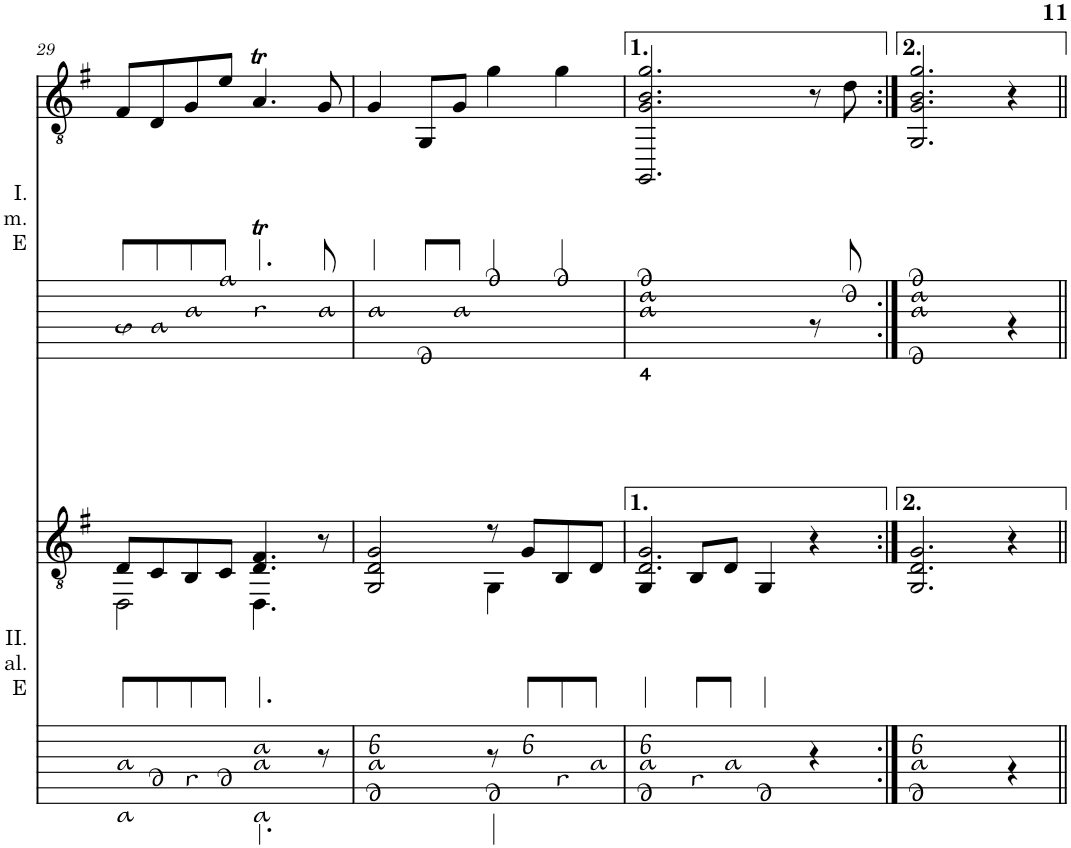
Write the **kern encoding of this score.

**kern	**kern	**kern	**kern
*part2	*part2	*part1	*part1
*staff4	*staff3	*staff2	*staff1
*I"II. arch lute in E	*	*I"I. man dora in E	*
*I'II. al. E	*	*I'I. m. E	*
!!LO:PB:g=z
*	*clefGv2	*	*clefGv2
*k[f#]	*k[f#]	*k[f#]	*k[f#]
*M4/4	*M4/4	*M4/4	*M4/4
=29	=29	=29	=29
*^	*^	*	*
8D/L	2DD	8D/L	2DD\	8F#/L	8F#/L
8C/	.	8C/	.	8D/	8D/
8BB/	.	8BB/	.	8G/	8G/
8C/J	.	8C/J	.	8e/J	8e/J
4.D/ 4.F#/	4.DD\	4.D/ 4.F#/	4.DD\	4.AT/	4.AT/
8r	8ryy	8r	8ryy	8G/	8G/
=30	=30	=30	=30	=30	=30
2GG 2D 2G	2ryy	2GG/ 2D/ 2G/	2ryy	4G/	4G/
.	.	.	.	8GG/L	8GG/L
.	.	.	.	8G/J	8G/J
8r	4GG\	8r	4GG\	4g/	4g\
8G/L	.	8G/L	.	.	.
8BB/	4ryy	8BB/	4ryy	4g/	4g\
8D/J	.	8D/J	.	.	.
=31	=31	=31	=31	=31	=31
4GG/	2.D 2.G	4GG/	2.D/ 2.G/	2.GGG 2.G 2.B 2.g	2.GGG/ 2.G/ 2.B/ 2.g/
8BB/L	.	8BB/L	.	.	.
8D/J	.	8D/J	.	.	.
4GG/	.	4GG/	.	.	.
4r	4ryy	4r	4ryy	8r	8r
.	.	.	.	8d/	8d\
*v	*v	*	*	*	*
*	*v	*v	*	*
=32:|!	=32:|!	=32:|!	=32:|!
2.GG 2.D 2.G	2.GG/ 2.D/ 2.G/	2.GG 2.G 2.B 2.g	2.GG/ 2.G/ 2.B/ 2.g/
4r	4r	4r	4r
=||	=||	=||	=||
*-	*-	*-	*-
